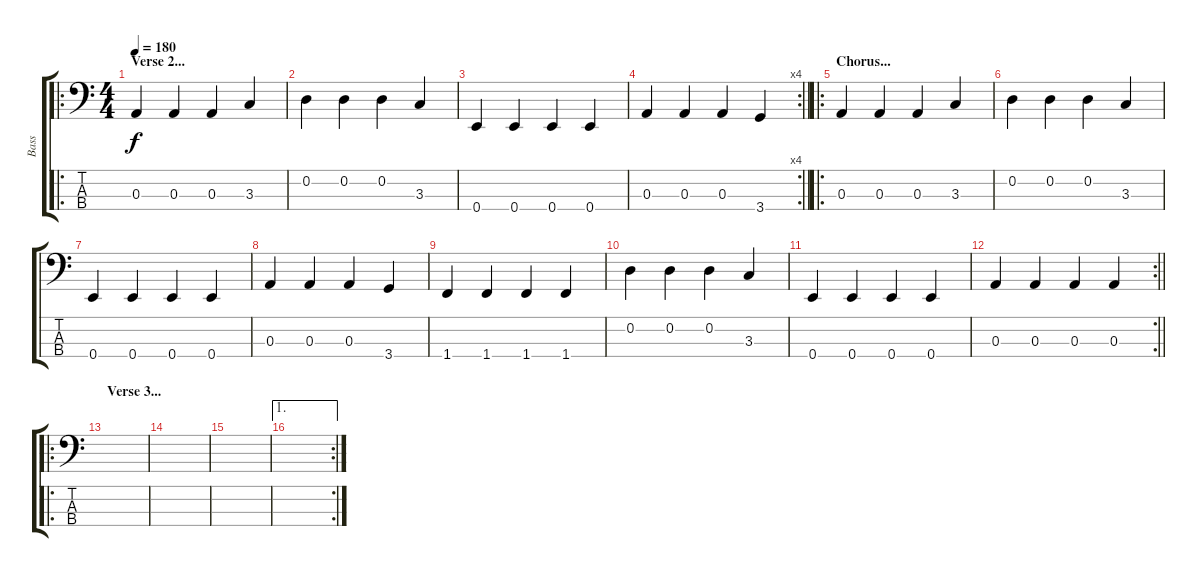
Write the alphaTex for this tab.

\track ("Bass" "Bass") {instrument electricbassfinger}
\staff {score tabs}
\tuning (G2 D2 A1 E1) {hide}
\ro
\ts (4 4)
\section ("" "Verse 2...")
\tempo 180
\clef f4
\ks c
0.3.4{dy f} 0.3.4 0.3.4 3.3.4 |
0.2.4 0.2.4 0.2.4 3.3.4 |
0.4.4 0.4.4 0.4.4 0.4.4 |
\rc 4
\barLineRight lightlight
0.3.4 0.3.4 0.3.4 3.4.4 |
\ro
\section ("" "Chorus...")
0.3.4 0.3.4 0.3.4 3.3.4 |
0.2.4 0.2.4 0.2.4 3.3.4 |
0.4.4 0.4.4 0.4.4 0.4.4 |
0.3.4 0.3.4 0.3.4 3.4.4 |
1.4.4 1.4.4 1.4.4 1.4.4 |
0.2.4 0.2.4 0.2.4 3.3.4 |
0.4.4 0.4.4 0.4.4 0.4.4 |
\rc 2
\barLineRight lightlight
0.3.4 0.3.4 0.3.4 0.3.4 |
\ro
\section ("" "Verse 3...")
|
|
|
\ae 1
\rc 2
